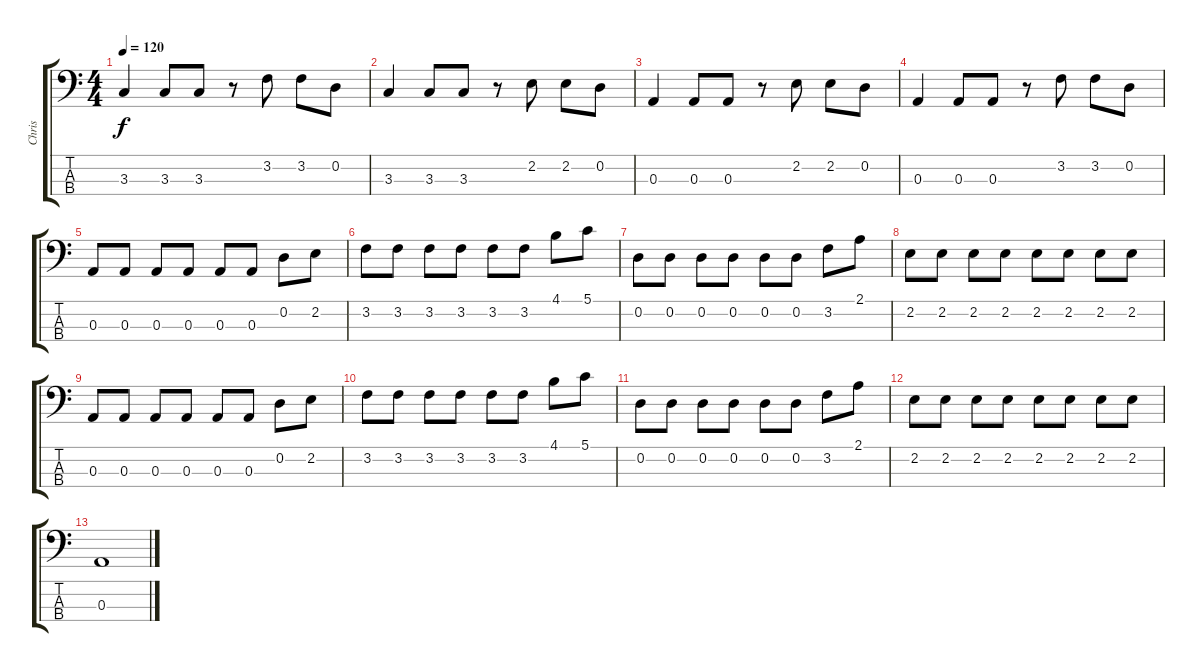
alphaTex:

\track ("Chris" "Chris") {instrument electricbasspick}
\staff {score tabs}
\tuning (G2 D2 A1 E1) {hide}
\ts (4 4)
\tempo 120
\clef f4
\ks c
3.3.4{dy f} 3.3.8 3.3.8 r.8 3.2.8 3.2.8 0.2.8 |
3.3.4 3.3.8 3.3.8 r.8 2.2.8 2.2.8 0.2.8 |
0.3.4 0.3.8 0.3.8 r.8 2.2.8 2.2.8 0.2.8 |
0.3.4 0.3.8 0.3.8 r.8 3.2.8 3.2.8 0.2.8 |
0.3.8 0.3.8 0.3.8 0.3.8 0.3.8 0.3.8 0.2.8 2.2.8 |
3.2.8 3.2.8 3.2.8 3.2.8 3.2.8 3.2.8 4.1.8 5.1.8 |
0.2.8 0.2.8 0.2.8 0.2.8 0.2.8 0.2.8 3.2.8 2.1.8 |
2.2.8 2.2.8 2.2.8 2.2.8 2.2.8 2.2.8 2.2.8 2.2.8 |
0.3.8 0.3.8 0.3.8 0.3.8 0.3.8 0.3.8 0.2.8 2.2.8 |
3.2.8 3.2.8 3.2.8 3.2.8 3.2.8 3.2.8 4.1.8 5.1.8 |
0.2.8 0.2.8 0.2.8 0.2.8 0.2.8 0.2.8 3.2.8 2.1.8 |
2.2.8 2.2.8 2.2.8 2.2.8 2.2.8 2.2.8 2.2.8 2.2.8 |
0.3.1
